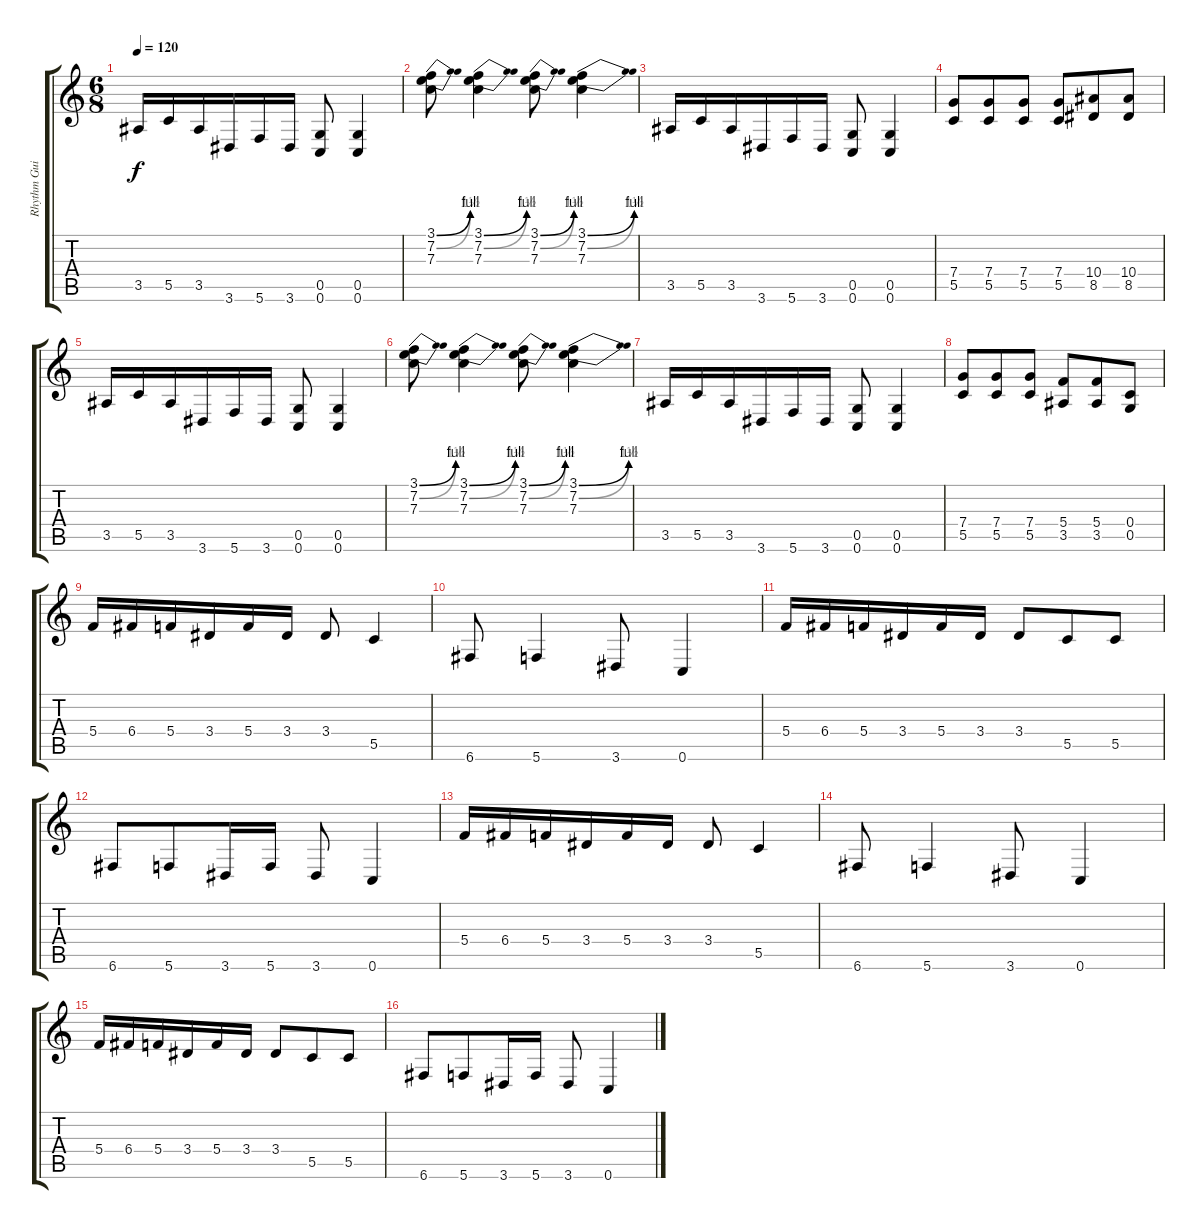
\track ("Rhythm Guitar" "Rhythm Gui") {instrument overdrivenguitar}
\staff {score tabs}
\tuning (D4 A3 F3 C3 G2 C2) {hide}
\ts (6 8)
\tempo 120
\clef g2
\ks c
3.5.16{dy f} 5.5.16 3.5.16 3.6.16 5.6.16 3.6.16 (0.5 0.6).8 (0.5 0.6).4 |
(3.1{be (bend 0 0 60 4)} 7.2{be (bend 0 0 60 6)} 7.3).8 (3.1{be (bend 0 0 60 4)} 7.2{be (bend 0 0 60 6)} 7.3).4 (3.1{be (bend 0 0 60 4)} 7.2{be (bend 0 0 60 6)} 7.3).8 (3.1{be (bend 0 0 60 4)} 7.2{be (bend 0 0 60 6)} 7.3).4 |
3.5.16 5.5.16 3.5.16 3.6.16 5.6.16 3.6.16 (0.5 0.6).8 (0.5 0.6).4 |
(7.4 5.5).8 (7.4 5.5).8 (7.4 5.5).8 (7.4 5.5).8 (10.4 8.5).8 (10.4 8.5).8 |
3.5.16 5.5.16 3.5.16 3.6.16 5.6.16 3.6.16 (0.5 0.6).8 (0.5 0.6).4 |
(3.1{be (bend 0 0 60 4)} 7.2{be (bend 0 0 60 6)} 7.3).8 (3.1{be (bend 0 0 60 4)} 7.2{be (bend 0 0 60 6)} 7.3).4 (3.1{be (bend 0 0 60 4)} 7.2{be (bend 0 0 60 6)} 7.3).8 (3.1{be (bend 0 0 60 4)} 7.2{be (bend 0 0 60 6)} 7.3).4 |
3.5.16 5.5.16 3.5.16 3.6.16 5.6.16 3.6.16 (0.5 0.6).8 (0.5 0.6).4 |
(7.4 5.5).8 (7.4 5.5).8 (7.4 5.5).8 (5.4 3.5).8 (5.4 3.5).8 (0.4 0.5).8 |
5.4.16 6.4.16 5.4.16 3.4.16 5.4.16 3.4.16 3.4.8 5.5.4 |
6.6.8 5.6.4 3.6.8 0.6.4 |
5.4.16 6.4.16 5.4.16 3.4.16 5.4.16 3.4.16 3.4.8 5.5.8 5.5.8 |
6.6.8 5.6.8 3.6.16 5.6.16 3.6.8 0.6.4 |
5.4.16 6.4.16 5.4.16 3.4.16 5.4.16 3.4.16 3.4.8 5.5.4 |
6.6.8 5.6.4 3.6.8 0.6.4 |
5.4.16 6.4.16 5.4.16 3.4.16 5.4.16 3.4.16 3.4.8 5.5.8 5.5.8 |
6.6.8 5.6.8 3.6.16 5.6.16 3.6.8 0.6.4
